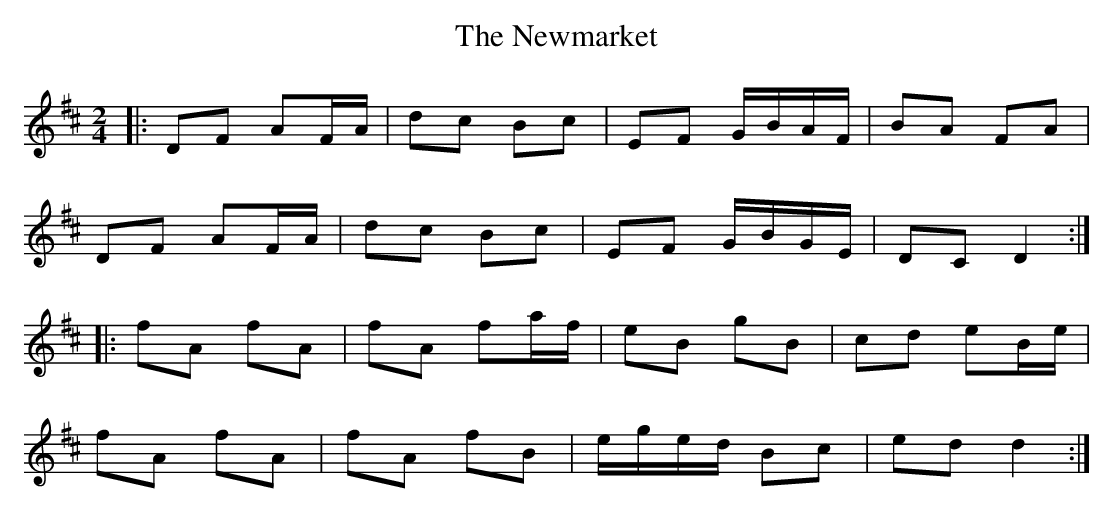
X:1
T: The Newmarket
M: 2/4
L: 1/8
K: Dmaj
|:DF AF/A/|dc Bc|EF G/B/A/F/|BA FA|
DF AF/A/|dc Bc|EF G/B/G/E/|DC D2:|
|:fA fA|fA fa/f/|eB gB|cd eB/e/|
fA fA|fA fB|e/g/e/d/ Bc|ed d2:|
